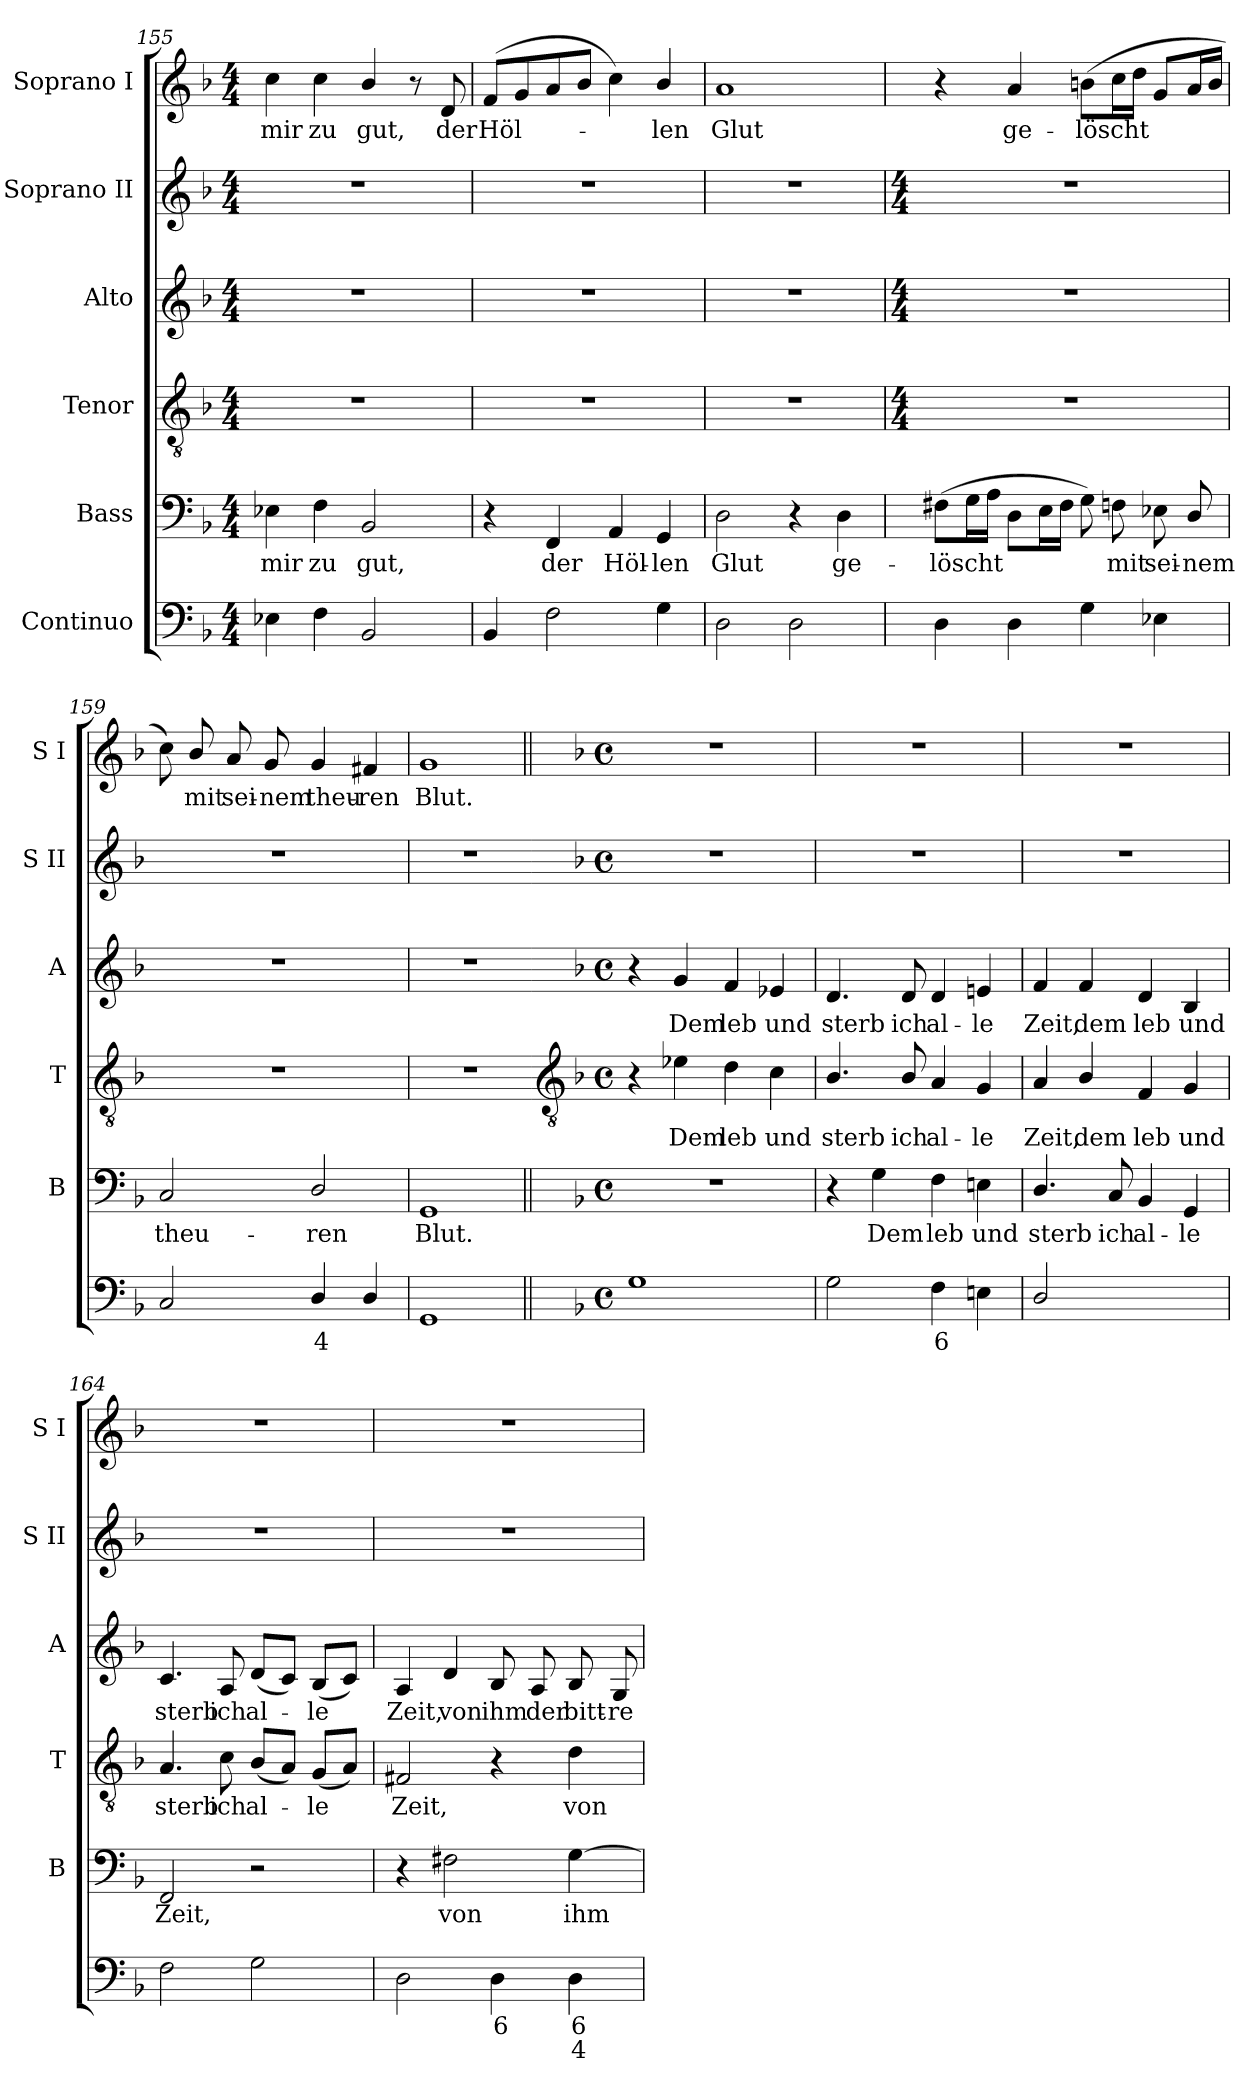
**kern	**text	**text	**kern	**text	**kern	**text	**kern	**text	**kern	**kern	**text
*part6	*part6	*part6	*part5	*part5	*part4	*part4	*part3	*part3	*part2	*part1	*part1
*staff6	*staff6	*staff6	*staff5	*staff5	*staff4	*staff4	*staff3	*staff3	*staff2	*staff1	*staff1
*I"Continuo	*	*	*I"Bass	*	*I"Tenor	*	*I"Alto	*	*I"Soprano II	*I"Soprano I	*
*	*	*	*I'B	*	*I'T	*	*I'A	*	*I'S II	*I'S I	*
*clefF4	*	*	*clefF4	*	*clefGv2	*	*clefG2	*	*clefG2	*clefG2	*
*k[b-]	*	*	*k[b-]	*	*k[b-]	*	*k[b-]	*	*k[b-]	*k[b-]	*
*F:	*	*	*F:	*	*F:	*	*F:	*	*F:	*F:	*
*M4/4	*	*	*M4/4	*	*M4/4	*	*M4/4	*	*M4/4	*M4/4	*
=155	=155	=155	=155	=155	=155	=155	=155	=155	=155	=155	=155
!	!	!	!	!LO:LY:b	!	!	!	!	!	!	!LO:LY:b
4E-X	.	.	4E-X	mir	1r	.	1r	.	1r	4cc	mir
!	!	!	!	!LO:LY:b	!	!	!	!	!	!	!LO:LY:b
4F	.	.	4F	zu	.	.	.	.	.	4cc	zu
!	!	!	!	!LO:LY:b	!	!	!	!	!	!	!LO:LY:b
2BB-	.	.	2BB-	gut,	.	.	.	.	.	4b-/	gut,
.	.	.	.	.	.	.	.	.	.	8r	.
!	!	!	!	!	!	!	!	!	!	!	!LO:LY:b
.	.	.	.	.	.	.	.	.	.	8d	der
=156	=156	=156	=156	=156	=156	=156	=156	=156	=156	=156	=156
!	!	!	!	!	!	!	!	!	!	!	!LO:LY:b
4BB-	.	.	4r	.	1r	.	1r	.	1r	(<8fL	Höl-
.	.	.	.	.	.	.	.	.	.	8g	.
!	!	!	!	!LO:LY:b	!	!	!	!	!	!	!
2F	.	.	4FF	der	.	.	.	.	.	8a	.
.	.	.	.	.	.	.	.	.	.	8b-J	.
!	!	!	!	!LO:LY:b	!	!	!	!	!	!	!
.	.	.	4AA	Höl-	.	.	.	.	.	4cc)	.
!	!	!	!	!LO:LY:b	!	!	!	!	!	!	!LO:LY:b
4G	.	.	4GG	-len	.	.	.	.	.	4b-/	len
=157	=157	=157	=157	=157	=157	=157	=157	=157	=157	=157	=157
!	!	!	!	!LO:LY:b	!	!	!	!	!	!	!LO:LY:b
2D	.	.	2D	Glut	1r	.	1r	.	1r	1a	Glut
2D	.	.	4r	.	.	.	.	.	.	.	.
!	!	!	!	!LO:LY:b	!	!	!	!	!	!	!
.	.	.	4D	ge-	.	.	.	.	.	.	.
!!LO:LB:g=z
=158	=158	=158	=158	=158	=158	=158	=158	=158	=158	=158	=158
*	*	*	*	*	*M4/4	*	*M4/4	*	*M4/4	*	*
!	!	!	!	!LO:LY:b	!	!	!	!	!	!	!
4D	.	.	(>8F#XL	-löscht	1r	.	1r	.	1r	4r	.
.	.	.	16GL	.	.	.	.	.	.	.	.
.	.	.	16AJJ	.	.	.	.	.	.	.	.
!	!	!	!	!	!	!	!	!	!	!	!LO:LY:b
4D	.	.	8DL	.	.	.	.	.	.	4a	ge-
.	.	.	16EL	.	.	.	.	.	.	.	.
.	.	.	16F#JJ	.	.	.	.	.	.	.	.
!	!	!	!	!	!	!	!	!	!	!	!LO:LY:b
4G	.	.	8G)	.	.	.	.	.	.	(>8bnL	-löscht
!	!	!	!	!LO:LY:b	!	!	!	!	!	!	!
.	.	.	8Fn	mit	.	.	.	.	.	16ccL	.
.	.	.	.	.	.	.	.	.	.	16ddJJ	.
!	!	!	!	!LO:LY:b	!	!	!	!	!	!	!
4E-X	.	.	8E-X	sei-	.	.	.	.	.	8gL	.
!	!	!	!	!LO:LY:b	!	!	!	!	!	!	!
.	.	.	8D/	-nem	.	.	.	.	.	16aL	.
.	.	.	.	.	.	.	.	.	.	16bJJ	.
=159	=159	=159	=159	=159	=159	=159	=159	=159	=159	=159	=159
!	!	!	!	!LO:LY:b	!	!	!	!	!	!	!
2C	.	.	2C	theu-	1r	.	1r	.	1r	8cc)	.
!	!	!	!	!	!	!	!	!	!	!	!LO:LY:b
.	.	.	.	.	.	.	.	.	.	8b-/	mit
!	!	!	!	!	!	!	!	!	!	!	!LO:LY:b
.	.	.	.	.	.	.	.	.	.	8a	sei-
!	!	!	!	!	!	!	!	!	!	!	!LO:LY:b
.	.	.	.	.	.	.	.	.	.	8g	-nem
!	!LO:LY:b	!	!	!LO:LY:b	!	!	!	!	!	!	!LO:LY:b
4D/	4	.	2D/	-ren	.	.	.	.	.	4g	theu-
!	!	!	!	!	!	!	!	!	!	!	!LO:LY:b
4D/	.	.	.	.	.	.	.	.	.	4f#X	-ren
=160	=160	=160	=160	=160	=160	=160	=160	=160	=160	=160	=160
!	!	!	!	!LO:LY:b	!	!	!	!	!	!	!LO:LY:b
1GG	.	.	1GG	Blut.	1r	.	1r	.	1r	1g	Blut.
!!LO:LB:g=z
=161||	=161||	=161||	=161||	=161||	=161	=161||	=161	=161||	=161	=161||	=161||
*	*	*	*	*	*clefGv2	*	*	*	*	*	*
*	*	*	*	*	*k[b-]	*	*k[b-]	*	*	*	*
*	*	*	*	*	*F:	*	*F:	*	*	*	*
*M4/4	*	*	*M4/4	*	*M4/4	*	*M4/4	*	*M4/4	*M4/4	*
*met(c)	*	*	*met(c)	*	*met(c)	*	*met(c)	*	*met(c)	*met(c)	*
1G	.	.	1r	.	4r	.	4r	.	1r	1r	.
!	!	!	!	!	!	!LO:LY:b	!	!LO:LY:b	!	!	!
.	.	.	.	.	4e-X	Dem	4g	Dem	.	.	.
!	!	!	!	!	!	!LO:LY:b	!	!LO:LY:b	!	!	!
.	.	.	.	.	4d	leb	4f	leb	.	.	.
!	!	!	!	!	!	!LO:LY:b	!	!LO:LY:b	!	!	!
.	.	.	.	.	4c	und	4e-X	und	.	.	.
=162	=162	=162	=162	=162	=162	=162	=162	=162	=162	=162	=162
!	!	!	!	!	!	!LO:LY:b	!	!LO:LY:b	!	!	!
2G	.	.	4r	.	4.B-/	sterb	4.d	sterb	1r	1r	.
!	!	!	!	!LO:LY:b	!	!	!	!	!	!	!
.	.	.	4G	Dem	.	.	.	.	.	.	.
!	!	!	!	!	!	!LO:LY:b	!	!LO:LY:b	!	!	!
.	.	.	.	.	8B-/	ich	8d	ich	.	.	.
!	!LO:LY:b	!	!	!LO:LY:b	!	!LO:LY:b	!	!LO:LY:b	!	!	!
4F	6	.	4F	leb	4A	al-	4d	al-	.	.	.
!	!	!	!	!LO:LY:b	!	!LO:LY:b	!	!LO:LY:b	!	!	!
4En	.	.	4En	und	4G	-le	4en	-le	.	.	.
=163	=163	=163	=163	=163	=163	=163	=163	=163	=163	=163	=163
!	!	!	!	!LO:LY:b	!	!LO:LY:b	!	!LO:LY:b	!	!	!
2D/	.	.	4.D/	sterb	4A	Zeit,	4f	Zeit,	1r	1r	.
!	!	!	!	!	!	!LO:LY:b	!	!LO:LY:b	!	!	!
.	.	.	.	.	4B-/	dem	4f	dem	.	.	.
!	!	!	!	!LO:LY:b	!	!	!	!	!	!	!
.	.	.	8C	ich	.	.	.	.	.	.	.
!	!LO:LY:b	!	!	!LO:LY:b	!	!LO:LY:b	!	!LO:LY:b	!	!	!
[4BB-yy	5	.	4BB-	al-	4F	leb	4d	leb	.	.	.
!	!LO:LY:b	!	!	!LO:LY:b	!	!LO:LY:b	!	!LO:LY:b	!	!	!
4BB-yy]	6	.	4GG	-le	4G	und	4B-	und	.	.	.
=164	=164	=164	=164	=164	=164	=164	=164	=164	=164	=164	=164
!	!	!	!	!LO:LY:b	!	!LO:LY:b	!	!LO:LY:b	!	!	!
2F	.	.	2FF	Zeit,	4.A	sterb	4.c	sterb	1r	1r	.
!	!	!	!	!	!	!LO:LY:b	!	!LO:LY:b	!	!	!
.	.	.	.	.	8c	ich	8A	ich	.	.	.
!	!	!	!	!	!	!LO:LY:b	!	!LO:LY:b	!	!	!
2G	.	.	2r	.	(<8B-L	al-	(<8dL	al-	.	.	.
.	.	.	.	.	8AJ)	.	8cJ)	.	.	.	.
!	!	!	!	!	!	!LO:LY:b	!	!LO:LY:b	!	!	!
.	.	.	.	.	(<8GL	le	(<8B-L	le	.	.	.
.	.	.	.	.	8AJ)	.	8cJ)	.	.	.	.
=165	=165	=165	=165	=165	=165	=165	=165	=165	=165	=165	=165
!	!	!	!	!	!	!LO:LY:b	!	!LO:LY:b	!	!	!
2D	.	.	4r	.	2F#X	Zeit,	4A	Zeit,	1r	1r	.
!	!	!	!	!LO:LY:b	!	!	!	!LO:LY:b	!	!	!
.	.	.	2F#X	von	.	.	4d	von	.	.	.
!	!LO:LY:b	!	!	!	!	!	!	!LO:LY:b	!	!	!
4D	6	.	.	.	4r	.	8B-	ihm	.	.	.
!	!	!	!	!	!	!	!	!LO:LY:b	!	!	!
.	.	.	.	.	.	.	8A	der	.	.	.
!	!LO:LY:b	!LO:LY:b	!	!LO:LY:b	!	!LO:LY:b	!	!LO:LY:b	!	!	!
4D	6	4	[4G	ihm	4d	von	8B-	bitt-	.	.	.
!	!	!	!	!	!	!	!	!LO:LY:b	!	!	!
.	.	.	.	.	.	.	8G	-re	.	.	.
=	=	=	=	=	=	=	=	=	=	=	=
*-	*-	*-	*-	*-	*-	*-	*-	*-	*-	*-	*-
